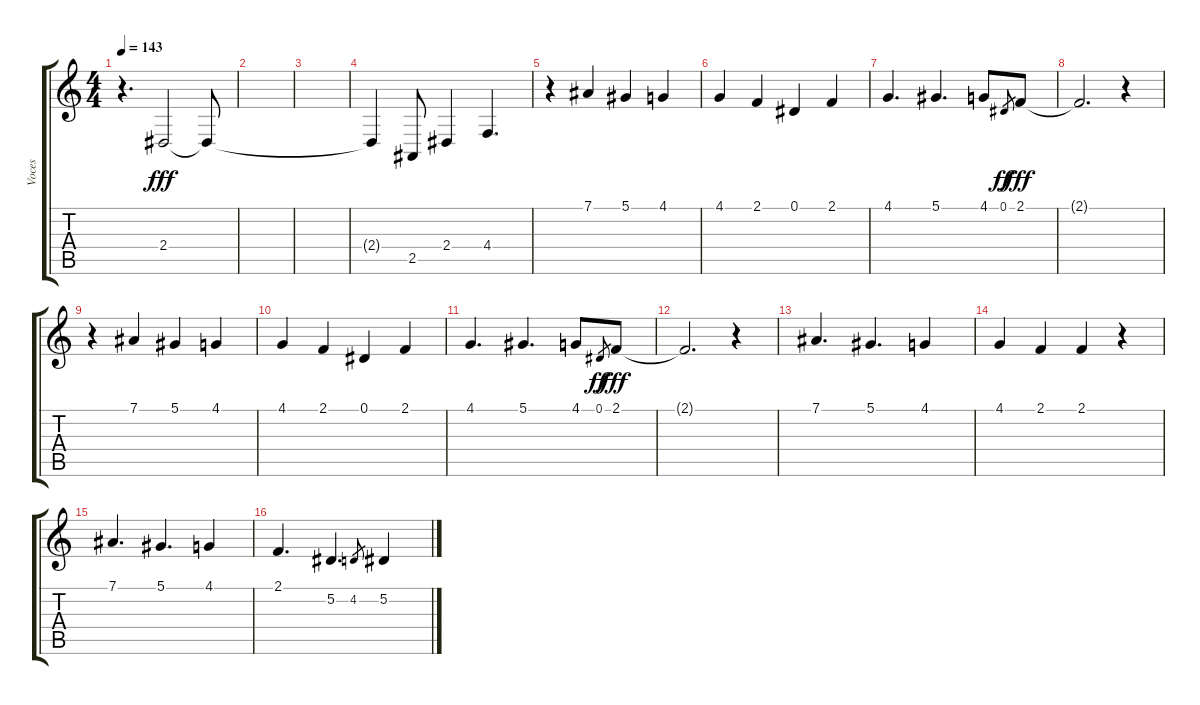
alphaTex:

\track ("Voces" "Voces") {instrument lead2sawtooth}
\staff {score tabs}
\tuning (Eb4 Bb3 Gb3 Db3 Ab2 Eb2) {hide}
\ts (4 4)
\tempo 143
\clef g2
\ks c
r.4{d dy fff} 2.4.2 2.4{t}.8 |
|
|
2.4{t}.4 2.5.8 2.4.4 4.4.4{d} |
r.4 7.1.4 5.1.4 4.1.4 |
4.1.4 2.1.4 0.1.4 2.1.4 |
4.1.4{d} 5.1.4{d} 4.1.8 0.1.8{gr dy ff} 2.1.8{dy fff} |
2.1{t}.2{d} r.4 |
r.4 7.1.4 5.1.4 4.1.4 |
4.1.4 2.1.4 0.1.4 2.1.4 |
4.1.4{d} 5.1.4{d} 4.1.8 0.1.8{gr dy ff} 2.1.8{dy fff} |
2.1{t}.2{d} r.4 |
7.1.4{d} 5.1.4{d} 4.1.4 |
4.1.4 2.1.4 2.1.4 r.4 |
7.1.4{d} 5.1.4{d} 4.1.4 |
2.1.4{d} 5.2.4{d} 4.2.8{gr} 5.2.4
